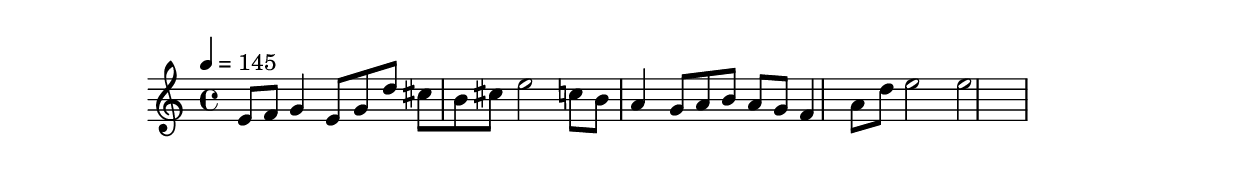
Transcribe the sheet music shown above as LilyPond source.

\version "2.24.1"

\relative {
  \time 4/4
  \tempo 4 = 145
  e'8  [f] g4
  e8   [g  d']
  cis  [b  cis]
  e2
  c8   b   a4
  g8  [a   b]
  a   [g]  f4
  a8  [d]
  e2   e
  \bar "|"
}
